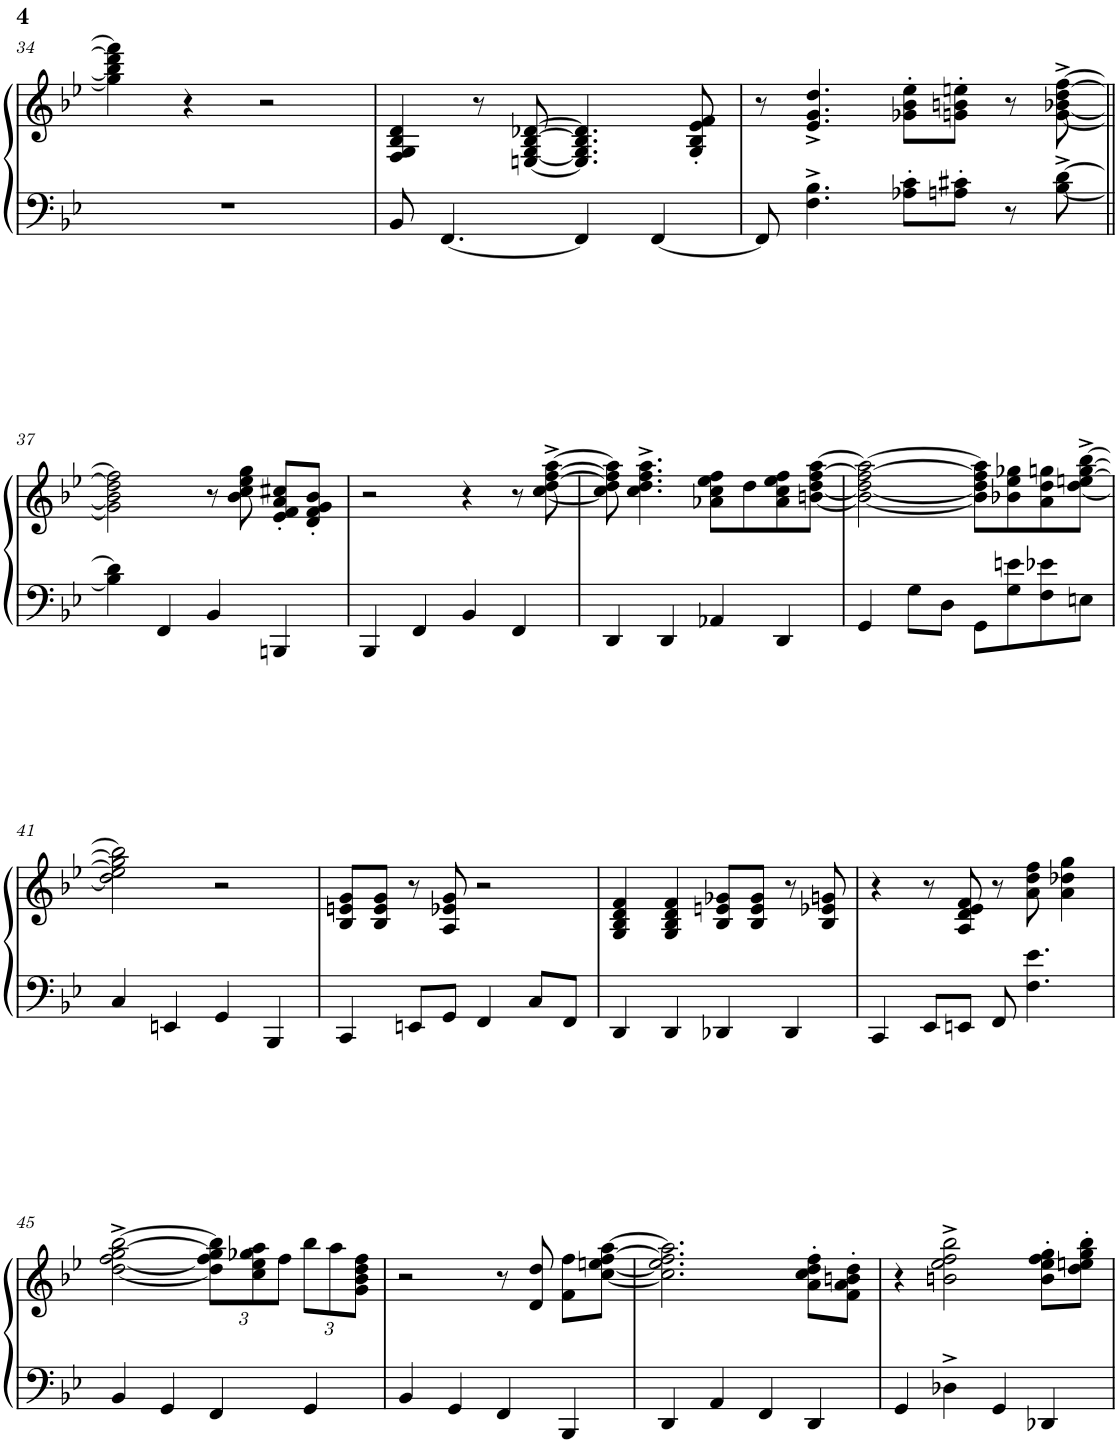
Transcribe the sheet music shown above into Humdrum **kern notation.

**kern	**kern
*part1	*part1
*staff2	*staff1
*I"Piano	*
*I'Pno	*
!!LO:PB:g=z
*clefF4	*clefG2
*k[b-e-]	*k[b-e-]
*M4/4	*M4/4
=34	=34
1r	4gg\] 4bb-\] 4ddd\] 4fff\]
.	4r
.	2r
=35	=35
8BB-/	4F/ 4G/ 4B-/ 4d/
[4.FF/	.
.	8r
.	[8En/ [8G/ [8B-/ [8d-X/
4FF/]	4.E/] 4.G/] 4.B-/] 4.d-/]
[4FF/	.
.	8G/' 8B-/' 8e-/' 8f/'
=36	=36
8FF/]	8r
4.F\^ 4.B-\^	4.e-/^ 4.g/^ 4.dd/^
8A-X\' 8c\'L	8g-X\' 8b-\' 8ee-\'L
8An\' 8c#X\'J	8gn\' 8bn\' 8een\'J
8r	8r
[8B-\^ [8d\^	[8g\^ [8b-X\^ [8dd\^ [8ff\^
!!LO:LB:g=z
=37||	=37||
4B-\] 4d\]	2g\] 2b-\] 2dd\] 2ff\]
4FF/	.
4BB-/	8r
.	8b-\ 8cc\ 8ee-\ 8gg\
4BBBn/	8e-/' 8f/' 8a/' 8cc#X/'L
.	8d/' 8f/' 8g/' 8b-/'J
=38	=38
4BBB-/	2r
4FF/	.
4BB-/	4r
4FF/	8r
.	[8cc\^ [8dd\^ [8ff\^ [8aa\^
=39	=39
4DD/	8cc\] 8dd\] 8ff\] 8aa\]
.	4.cc\^ 4.dd\^ 4.ff\^ 4.aa\^
4DD/	.
4AA-X/	8a-X\ 8cc\ 8ee-\ 8ff\L
.	8dd\
4DD/	8a-\ 8cc\ 8ee-\ 8ff\
.	[8bn\ [8dd\ [8ff\ [8aa\J
=40	=40
4GG/	2b\_ 2dd\_ 2ff\_ 2aa\_
8G\L	.
8D\J	.
8GG\L	8b\] 8dd\] 8ff\] 8aa\]L
8G\ 8en\	8b-X\ 8ee-\ 8gg-X\
8F\ 8e-X\	8a\ 8dd\ 8ggn\
8En\J	[8dd\^ [8een\^ [8gg\^ [8bb-\^J
!!LO:LB:g=z
=41	=41
4C/	2dd\] 2ee\] 2gg\] 2bb-\]
4EEn/	.
4GG/	2r
4BBB-/	.
=42	=42
4CC/	8B-/ 8en/ 8g/L
.	8B-/ 8e/ 8g/J
8EEn/L	8r
8GG/J	8A/ 8e-X/ 8g/
4FF/	2r
8C/L	.
8FF/J	.
=43	=43
4DD/	4G/ 4B-/ 4d/ 4f/
4DD/	4G/ 4B-/ 4d/ 4f/
4DD-X/	8B-/ 8en/ 8g-X/L
.	8B-/ 8e/ 8g-/J
4DD-/	8r
.	8B-/ 8e-X/ 8gn/
=44	=44
4CC/	4r
8EE-/L	8r
8EEn/J	8A/ 8d/ 8e-/ 8f/
8FF/	8r
4.F\ 4.e-\	8a\ 8dd\ 8ff\
.	4a\ 4dd-X\ 4gg\
!!LO:LB:g=z
=45	=45
4BB-/	[2dd\^ [2ff\^ [2gg\^ [2bb-\^
4GG/	.
*	*Xbrackettup
4FF/	12dd\] 12ff\] 12gg\] 12bb-\]L
.	12cc\ 12ee-\ 12gg-X\ 12aa\
.	12ff\J
4GG/	12bb-\L
.	12aa\
.	12g\ 12b-\ 12dd\ 12ff\J
=46	=46
4BB-/	2r
4GG/	.
4FF/	8r
.	8d/ 8dd/
4BBB-/	8f\ 8ff\L
.	[8cc\ [8een\ [8ff\ [8aa\J
=47	=47
4DD/	2.cc\] 2.ee\] 2.ff\] 2.aa\]
4AA/	.
4FF/	.
4DD/	8a\' 8cc\' 8dd\' 8ff\'L
.	8f\' 8a\' 8bn\' 8dd\'J
=48	=48
4GG/	4r
4D-X^\	2bn\^ 2ee-\^ 2ff\^ 2bb-\^
4GG/	.
4DD-X/	8b\' 8ee-\' 8ff\' 8gg\'L
.	8dd\' 8een\' 8gg\' 8bb-\'J
=	=
*-	*-
